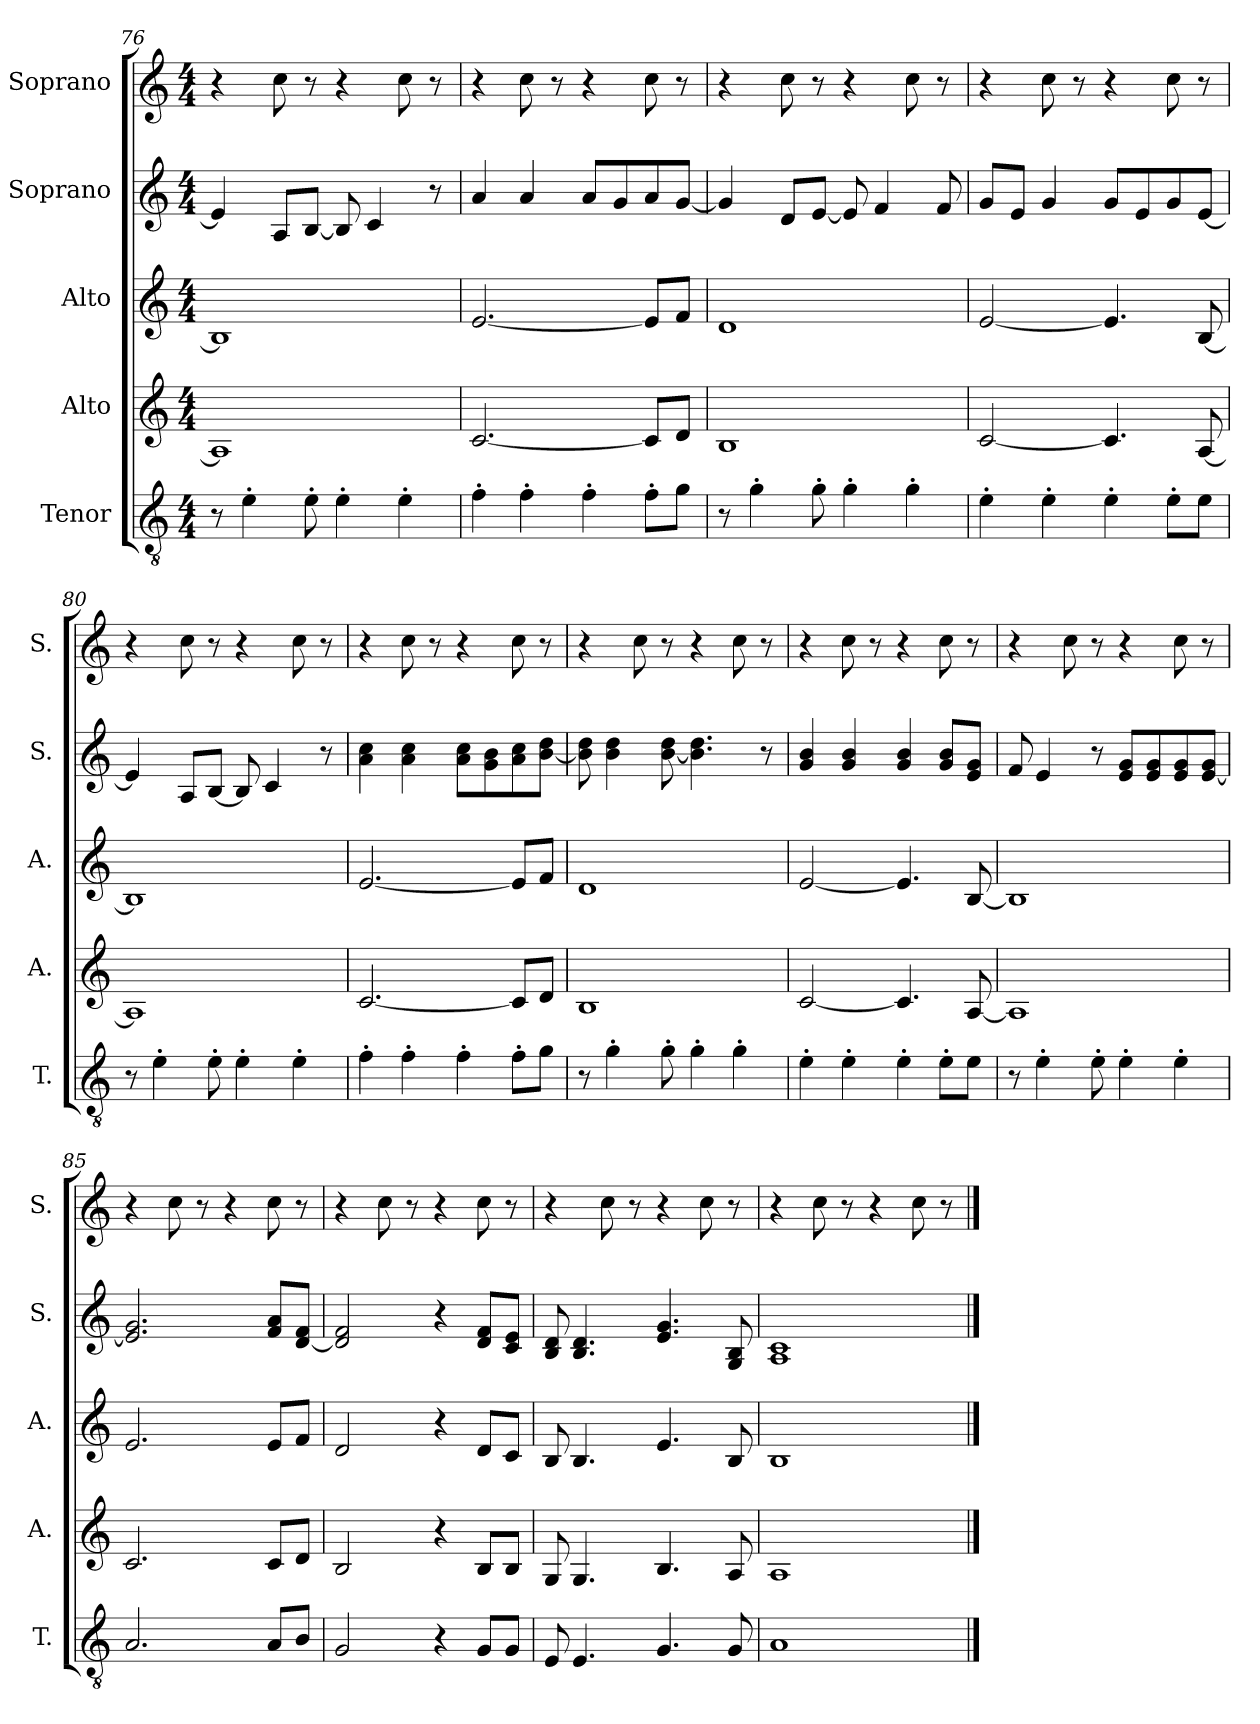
**kern	**kern	**kern	**kern	**kern
*part5	*part4	*part3	*part2	*part1
*staff5	*staff4	*staff3	*staff2	*staff1
*I"Tenor	*I"Alto	*I"Alto	*I"Soprano	*I"Soprano
*I'T.	*I'A.	*I'A.	*I'S.	*I'S.
*clefGv2	*clefG2	*clefG2	*clefG2	*clefG2
*k[]	*k[]	*k[]	*k[]	*k[]
*M4/4	*M4/4	*M4/4	*M4/4	*M4/4
=76	=76	=76	=76	=76
8r	1A]	1B]	4e/]	4r
4e'\	.	.	.	.
.	.	.	8A/L	8cc\
8e'\	.	.	[8B/J	8r
4e'\	.	.	8B/]	4r
.	.	.	4c/	.
4e'\	.	.	.	8cc\
.	.	.	8r	8r
!!LO:LB:g=z
=77	=77	=77	=77	=77
4f'\	[2.c/	[2.e/	4a/	4r
4f'\	.	.	4a/	8cc\
.	.	.	.	8r
4f'\	.	.	8a/L	4r
.	.	.	8g/	.
8f'\L	8c/L]	8e/L]	8a/	8cc\
8g\J	8d/J	8f/J	[8g/J	8r
=78	=78	=78	=78	=78
8r	1B	1d	4g/]	4r
4g'\	.	.	.	.
.	.	.	8d/L	8cc\
8g'\	.	.	[8e/J	8r
4g'\	.	.	8e/]	4r
.	.	.	4f/	.
4g'\	.	.	.	8cc\
.	.	.	8f/	8r
=79	=79	=79	=79	=79
4e'\	[2c/	[2e/	8g/L	4r
.	.	.	8e/J	.
4e'\	.	.	4g/	8cc\
.	.	.	.	8r
4e'\	4.c/]	4.e/]	8g/L	4r
.	.	.	8e/	.
8e'\L	.	.	8g/	8cc\
8e\J	[8A/	[8B/	[8e/J	8r
=80	=80	=80	=80	=80
8r	1A]	1B]	4e/]	4r
4e'\	.	.	.	.
.	.	.	8A/L	8cc\
8e'\	.	.	[8B/J	8r
4e'\	.	.	8B/]	4r
.	.	.	4c/	.
4e'\	.	.	.	8cc\
.	.	.	8r	8r
=81	=81	=81	=81	=81
4f'\	[2.c/	[2.e/	4a\ 4cc\	4r
4f'\	.	.	4a\ 4cc\	8cc\
.	.	.	.	8r
4f'\	.	.	8a\ 8cc\L	4r
.	.	.	8g\ 8b\	.
8f'\L	8c/L]	8e/L]	8a\ 8cc\	8cc\
8g\J	8d/J	8f/J	[8b\ 8dd\J	8r
!!LO:PB:g=z
=82	=82	=82	=82	=82
8r	1B	1d	8b\] 8dd\	4r
4g'\	.	.	4b\ 4dd\	.
.	.	.	.	8cc\
8g'\	.	.	[8b\ 8dd\	8r
4g'\	.	.	4.b\] 4.dd\	4r
4g'\	.	.	.	8cc\
.	.	.	8r	8r
=83	=83	=83	=83	=83
4e'\	[2c/	[2e/	4g/ 4b/	4r
4e'\	.	.	4g/ 4b/	8cc\
.	.	.	.	8r
4e'\	4.c/]	4.e/]	4g/ 4b/	4r
8e'\L	.	.	8g/ 8b/L	8cc\
8e\J	[8A/	[8B/	8e/ 8g/J	8r
=84	=84	=84	=84	=84
8r	1A]	1B]	8f/	4r
4e'\	.	.	4e/	.
.	.	.	.	8cc\
8e'\	.	.	8r	8r
4e'\	.	.	8e/ 8g/L	4r
.	.	.	8e/ 8g/	.
4e'\	.	.	8e/ 8g/	8cc\
.	.	.	[8e/ 8g/J	8r
=85	=85	=85	=85	=85
2.A/	2.c/	2.e/	2.e/] 2.g/	4r
.	.	.	.	8cc\
.	.	.	.	8r
.	.	.	.	4r
8A/L	8c/L	8e/L	8f/ 8a/L	8cc\
8B/J	8d/J	8f/J	[8d/ 8f/J	8r
=86	=86	=86	=86	=86
2G/	2B/	2d/	2d/] 2f/	4r
.	.	.	.	8cc\
.	.	.	.	8r
4r	4r	4r	4r	4r
8G/L	8B/L	8d/L	8d/ 8f/L	8cc\
8G/J	8B/J	8c/J	8c/ 8e/J	8r
=87	=87	=87	=87	=87
8E/	8G/	8B/	8B/ 8d/	4r
4.E/	4.G/	4.B/	4.B/ 4.d/	.
.	.	.	.	8cc\
.	.	.	.	8r
4.G/	4.B/	4.e/	4.e/ 4.g/	4r
.	.	.	.	8cc\
8G/	8A/	8B/	8G/ 8B/	8r
!!LO:LB:g=z
=88	=88	=88	=88	=88
1A	1A	1B	1A 1c	4r
.	.	.	.	8cc\
.	.	.	.	8r
.	.	.	.	4r
.	.	.	.	8cc\
.	.	.	.	8r
==	==	==	==	==
*-	*-	*-	*-	*-
